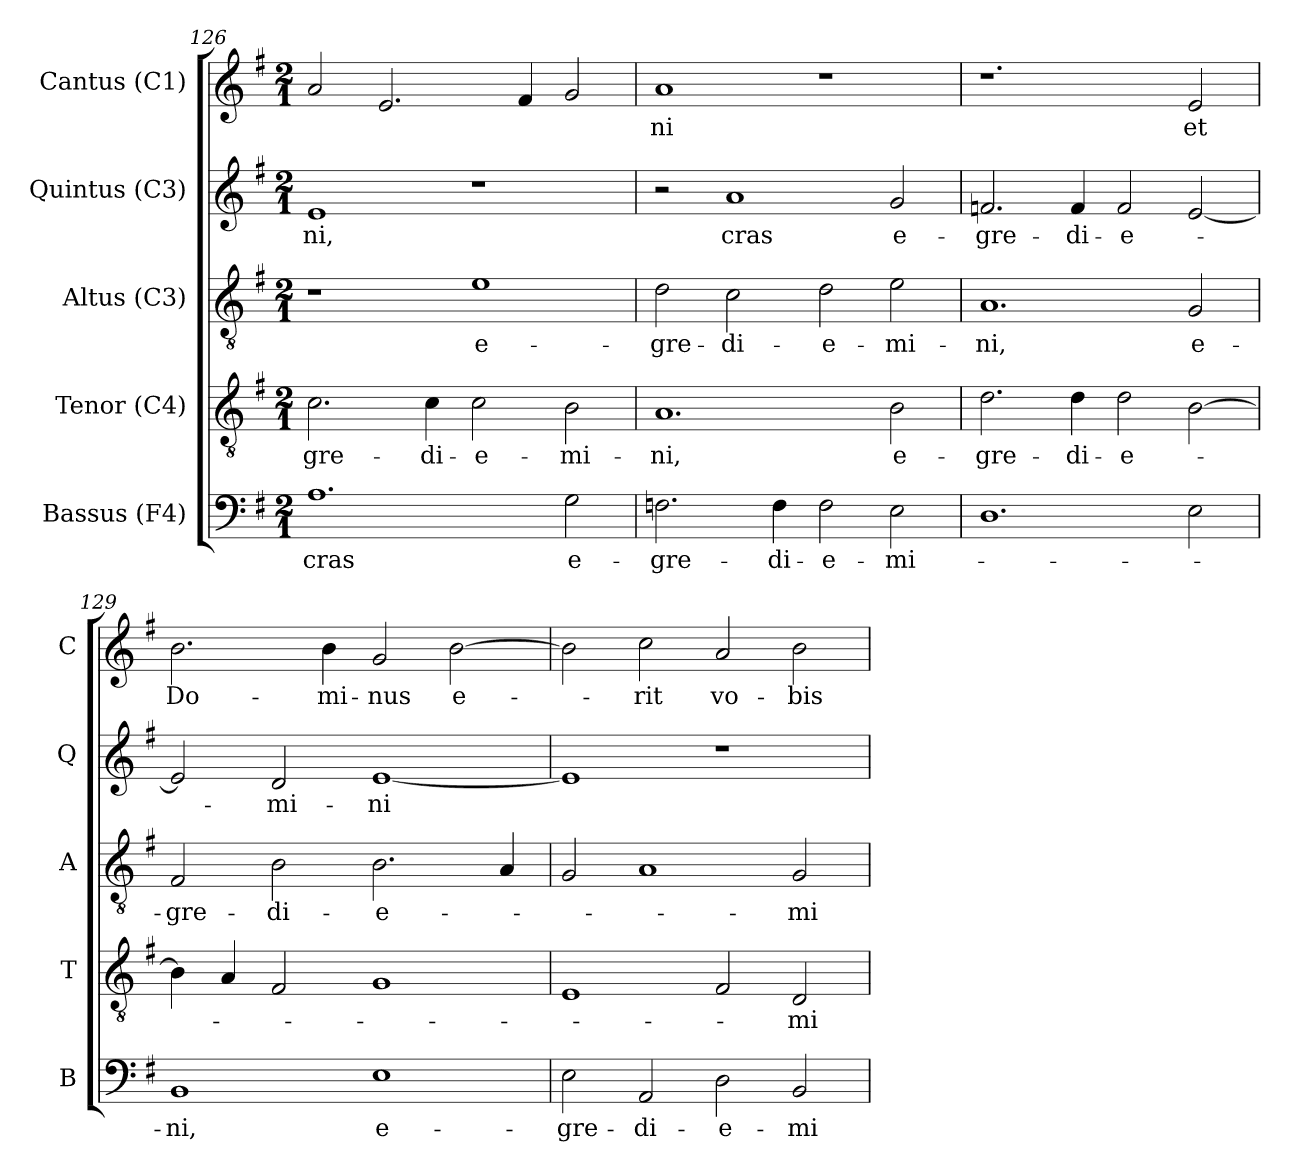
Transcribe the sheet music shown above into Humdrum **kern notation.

**kern	**text	**kern	**text	**kern	**text	**kern	**text	**kern	**text
*part5	*part5	*part4	*part4	*part3	*part3	*part2	*part2	*part1	*part1
*staff5	*staff5	*staff4	*staff4	*staff3	*staff3	*staff2	*staff2	*staff1	*staff1
*I"Bassus (F4)	*	*I"Tenor (C4)	*	*I"Altus (C3)	*	*I"Quintus (C3)	*	*I"Cantus (C1)	*
*I'B	*	*I'T	*	*I'A	*	*I'Q	*	*I'C	*
*clefF4	*	*clefGv2	*	*clefGv2	*	*clefG2	*	*clefG2	*
*k[f#]	*	*k[f#]	*	*k[f#]	*	*k[f#]	*	*k[f#]	*
*G:	*	*G:	*	*G:	*	*G:	*	*G:	*
*M2/1	*	*M2/1	*	*M2/1	*	*M2/1	*	*M2/1	*
=126	=126	=126	=126	=126	=126	=126	=126	=126	=126
!	!LO:LY:b:color=#000000	!	!	!	!	!	!	!	!
!	!	!	!LO:LY:b:color=#000000	!	!	!	!	!	!
!	!	!	!	!	!	!	!LO:LY:b:color=#000000	!	!
1.Ai	cras	2.ci\	-gre-	1r	.	1ei	-ni,	2ai/	.
.	.	.	.	.	.	.	.	2.ei/	.
!	!	!	!LO:LY:b:color=#000000	!	!	!	!	!	!
.	.	4ci\	-di-	.	.	.	.	.	.
!	!	!	!LO:LY:b:color=#000000	!	!	!	!	!	!
!	!	!	!	!	!LO:LY:b:color=#000000	!	!	!	!
.	.	2ci\	-e-	1ei	e-	1r	.	.	.
.	.	.	.	.	.	.	.	4f#i/	.
!	!LO:LY:b:color=#000000	!	!	!	!	!	!	!	!
!	!	!	!LO:LY:b:color=#000000	!	!	!	!	!	!
2Gi\	e-	2Bi\	-mi-	.	.	.	.	2gi/	.
=127	=127	=127	=127	=127	=127	=127	=127	=127	=127
!	!LO:LY:b:color=#000000	!	!	!	!	!	!	!	!
!	!	!	!LO:LY:b:color=#000000	!	!	!	!	!	!
!	!	!	!	!	!LO:LY:b:color=#000000	!	!	!	!
!	!	!	!	!	!	!	!	!	!LO:LY:b:color=#000000
2.Fni\	-gre-	1.Ai	-ni,	2di\	-gre-	2r	.	1ai	-ni
!	!	!	!	!	!LO:LY:b:color=#000000	!	!	!	!
!	!	!	!	!	!	!	!LO:LY:b:color=#000000	!	!
.	.	.	.	2ci\	-di-	1ai	cras	.	.
!	!LO:LY:b:color=#000000	!	!	!	!	!	!	!	!
4Fi\	-di-	.	.	.	.	.	.	.	.
!	!LO:LY:b:color=#000000	!	!	!	!	!	!	!	!
!	!	!	!	!	!LO:LY:b:color=#000000	!	!	!	!
2Fi\	-e-	.	.	2di\	-e-	.	.	1r	.
!	!LO:LY:b:color=#000000	!	!	!	!	!	!	!	!
!	!	!	!LO:LY:b:color=#000000	!	!	!	!	!	!
!	!	!	!	!	!LO:LY:b:color=#000000	!	!	!	!
!	!	!	!	!	!	!	!LO:LY:b:color=#000000	!	!
2Ei\	-mi-	2Bi\	e-	2ei\	-mi-	2gi/	e-	.	.
=128	=128	=128	=128	=128	=128	=128	=128	=128	=128
!	!	!	!LO:LY:b:color=#000000	!	!	!	!	!	!
!	!	!	!	!	!LO:LY:b:color=#000000	!	!	!	!
!	!	!	!	!	!	!	!LO:LY:b:color=#000000	!	!
1.Di	.	2.di\	-gre-	1.Ai	-ni,	2.fi/	-gre-	1.r	.
!	!	!	!LO:LY:b:color=#000000	!	!	!	!	!	!
!	!	!	!	!	!	!	!LO:LY:b:color=#000000	!	!
.	.	4di\	-di-	.	.	4fi/	-di-	.	.
!	!	!	!LO:LY:b:color=#000000	!	!	!	!	!	!
!	!	!	!	!	!	!	!LO:LY:b:color=#000000	!	!
.	.	2di\	-e-	.	.	2fi/	-e-	.	.
!	!	!	!	!	!LO:LY:b:color=#000000	!	!	!	!
!	!	!	!	!	!	!	!	!	!LO:LY:b:color=#000000
2Ei\	.	[2Bi\	.	2Gi/	e-	[2ei/	.	2ei/	et
=129	=129	=129	=129	=129	=129	=129	=129	=129	=129
!	!LO:LY:b:color=#000000	!	!	!	!	!	!	!	!
!	!	!	!	!	!LO:LY:b:color=#000000	!	!	!	!
!	!	!	!	!	!	!	!	!	!LO:LY:b:color=#000000
1BBi	-ni,	4Bi\]	.	2F#i/	-gre-	2ei/]	.	2.bi\	Do-
.	.	4Ai/	.	.	.	.	.	.	.
!	!	!	!	!	!LO:LY:b:color=#000000	!	!	!	!
!	!	!	!	!	!	!	!LO:LY:b:color=#000000	!	!
.	.	2F#i/	.	2Bi\	-di-	2di/	-mi-	.	.
!	!	!	!	!	!	!	!	!	!LO:LY:b:color=#000000
.	.	.	.	.	.	.	.	4bi\	-mi-
!	!LO:LY:b:color=#000000	!	!	!	!	!	!	!	!
!	!	!	!	!	!LO:LY:b:color=#000000	!	!	!	!
!	!	!	!	!	!	!	!LO:LY:b:color=#000000	!	!
!	!	!	!	!	!	!	!	!	!LO:LY:b:color=#000000
1Ei	e-	1Gi	.	2.Bi\	-e-	[1ei	-ni	2gi/	-nus
!	!	!	!	!	!	!	!	!	!LO:LY:b:color=#000000
.	.	.	.	.	.	.	.	[2bi\	e-
.	.	.	.	4Ai/	.	.	.	.	.
!!LO:LB:g=z
=130	=130	=130	=130	=130	=130	=130	=130	=130	=130
!	!LO:LY:b:color=#000000	!	!	!	!	!	!	!	!
2Ei\	-gre-	1Ei	.	2Gi/	.	1ei]	.	2bi\]	.
!	!LO:LY:b:color=#000000	!	!	!	!	!	!	!	!
!	!	!	!	!	!	!	!	!	!LO:LY:b:color=#000000
2AAi/	-di-	.	.	1Ai	.	.	.	2cci\	-rit
!	!LO:LY:b:color=#000000	!	!	!	!	!	!	!	!
!	!	!	!	!	!	!	!	!	!LO:LY:b:color=#000000
2Di\	-e-	2F#i/	.	.	.	1r	.	2ai/	vo-
!	!LO:LY:b:color=#000000	!	!	!	!	!	!	!	!
!	!	!	!LO:LY:b:color=#000000	!	!	!	!	!	!
!	!	!	!	!	!LO:LY:b:color=#000000	!	!	!	!
!	!	!	!	!	!	!	!	!	!LO:LY:b:color=#000000
2BBi/	-mi-	2Di/	-mi-	2Gi/	-mi-	.	.	2bi\	-bis-
=	=	=	=	=	=	=	=	=	=
*-	*-	*-	*-	*-	*-	*-	*-	*-	*-
